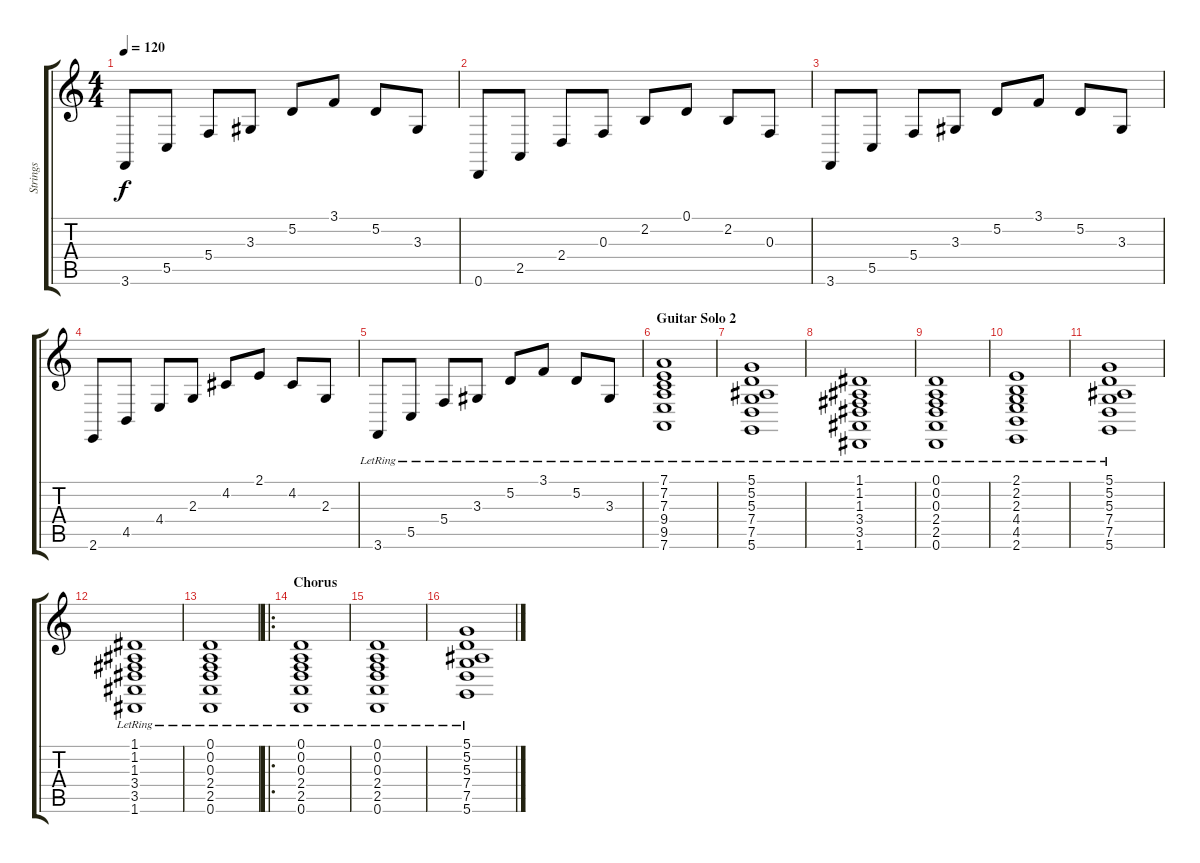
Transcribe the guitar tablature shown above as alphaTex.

\track ("Strings" "Strings") {instrument stringensemble1}
\staff {score tabs}
\tuning (D4 A3 F3 C3 G2 D2) {hide}
\ts (4 4)
\tempo 120
\clef g2
\ks c
3.6.8{dy f} 5.5.8 5.4.8 3.3.8 5.2.8 3.1.8 5.2.8 3.3.8 |
0.6.8 2.5.8 2.4.8 0.3.8 2.2.8 0.1.8 2.2.8 0.3.8 |
3.6.8 5.5.8 5.4.8 3.3.8 5.2.8 3.1.8 5.2.8 3.3.8 |
2.6.8 4.5.8 4.4.8 2.3.8 4.2.8 2.1.8 4.2.8 2.3.8 |
3.6{lr}.8 5.5{lr}.8 5.4{lr}.8 3.3{lr}.8 5.2{lr}.8 3.1{lr}.8 5.2{lr}.8 3.3{lr}.8 |
\section ("" "Guitar Solo 2")
(7.1{lr} 7.2{lr} 7.3{lr} 9.4{lr} 9.5{lr} 7.6{lr}).1 |
(5.1{lr} 5.2{lr} 5.3{lr} 7.4{lr} 7.5{lr} 5.6{lr}).1 |
(1.1{lr} 1.2{lr} 1.3{lr} 3.4{lr} 3.5{lr} 1.6{lr}).1 |
(0.1{lr} 0.2{lr} 0.3{lr} 2.4{lr} 2.5{lr} 0.6{lr}).1 |
(2.1{lr} 2.2{lr} 2.3{lr} 4.4{lr} 4.5{lr} 2.6{lr}).1 |
(5.1{lr} 5.2{lr} 5.3{lr} 7.4{lr} 7.5{lr} 5.6{lr}).1 |
(1.1{lr} 1.2{lr} 1.3{lr} 3.4{lr} 3.5{lr} 1.6{lr}).1 |
(0.1{lr} 0.2{lr} 0.3{lr} 2.4{lr} 2.5{lr} 0.6{lr}).1 |
\ro
\section ("" "Chorus")
(0.1{lr} 0.2{lr} 0.3{lr} 2.4{lr} 2.5{lr} 0.6{lr}).1 |
(0.1{lr} 0.2{lr} 0.3{lr} 2.4{lr} 2.5{lr} 0.6{lr}).1 |
(5.1{lr} 5.2{lr} 5.3{lr} 7.4{lr} 7.5{lr} 5.6{lr}).1
